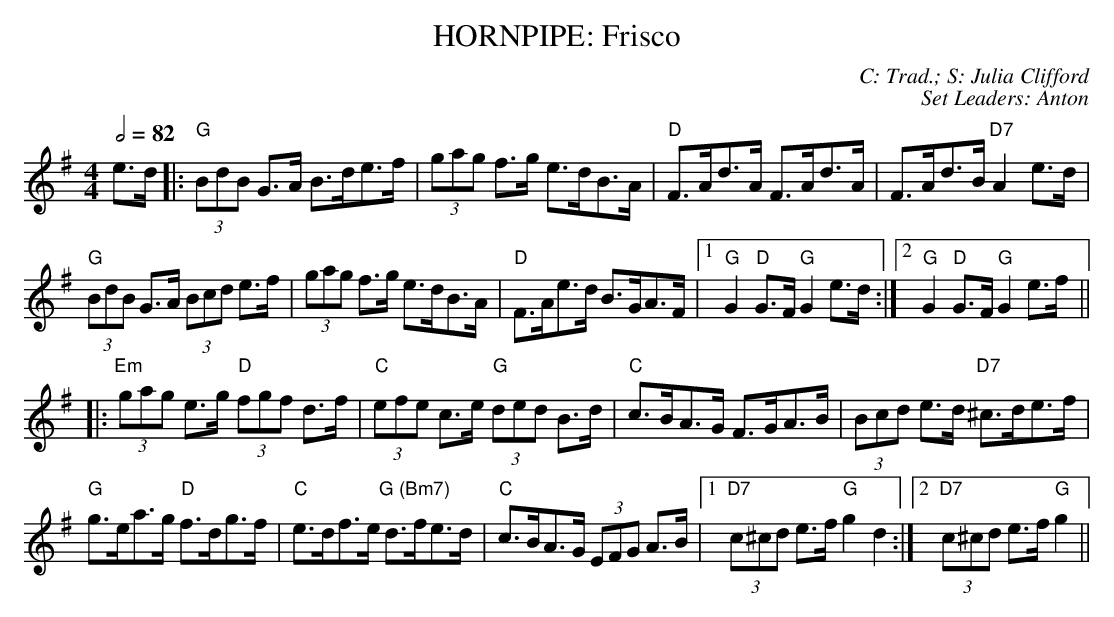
X:1
T: HORNPIPE: Frisco
C: C: Trad.; S: Julia Clifford
C: Set Leaders: Anton
M: 4/4
L: 1/8
Q: 1/2=82
K: Gmaj
e>d|:"G"(3BdB G>A B>de>f|(3gag f>g e>dB>A|"D"F>Ad>A F>Ad>A|F>Ad>B "D7"A2 e>d|
"G"(3BdB G>A (3Bcd e>f|(3gag f>g e>dB>A|"D"F>Ae>d B>GA>F|1 "G"G2 "D"G>F "G"G2 e>d:|2 "G"G2 "D"G>F "G"G2 e>f||
|:"Em"(3gag e>g "D"(3fgf d>f|"C"(3efe c>e "G"(3ded B>d|"C"c>BA>G F>GA>B|""(3Bcd e>d "D7"^c>de>f|
"G"g>ea>g "D"f>dg>f|"C"e>df>e "G (Bm7)"d>fe>d|"C"c>BA>G (3EFG A>B|1 "D7"(3c^cd e>f "G"g2 d2:|2 "D7"(3c^cd e>f "G"g2||
